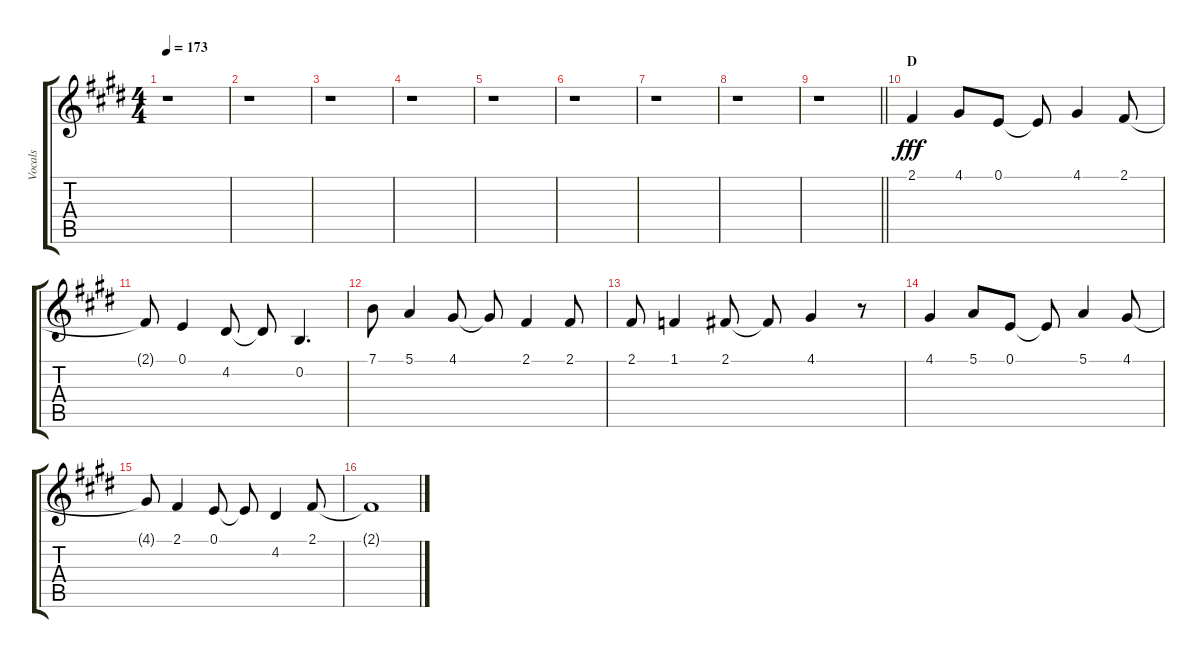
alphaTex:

\track ("Vocals" "Vocals") {instrument voiceoohs}
\staff {score tabs}
\tuning (E4 B3 G3 D3 A2 E2) {hide}
\ts (4 4)
\tempo 173
\clef g2
\ks e
r.1{dy fff} |
r.1 |
r.1 |
r.1 |
r.1 |
r.1 |
r.1 |
r.1 |
\barLineRight lightlight
r.1 |
\section ("" "D")
2.1.4 4.1.8 0.1.8 0.1{t}.8 4.1.4 2.1.8 |
2.1{t}.8 0.1.4 4.2.8 4.2{t}.8 0.2.4{d} |
7.1.8 5.1.4 4.1.8 4.1{t}.8 2.1.4 2.1.8 |
2.1.8 1.1.4 2.1.8 2.1{t}.8 4.1.4 r.8 |
4.1.4 5.1.8 0.1.8 0.1{t}.8 5.1.4 4.1.8 |
4.1{t}.8 2.1.4 0.1.8 0.1{t}.8 4.2.4 2.1.8 |
2.1{t}.1
